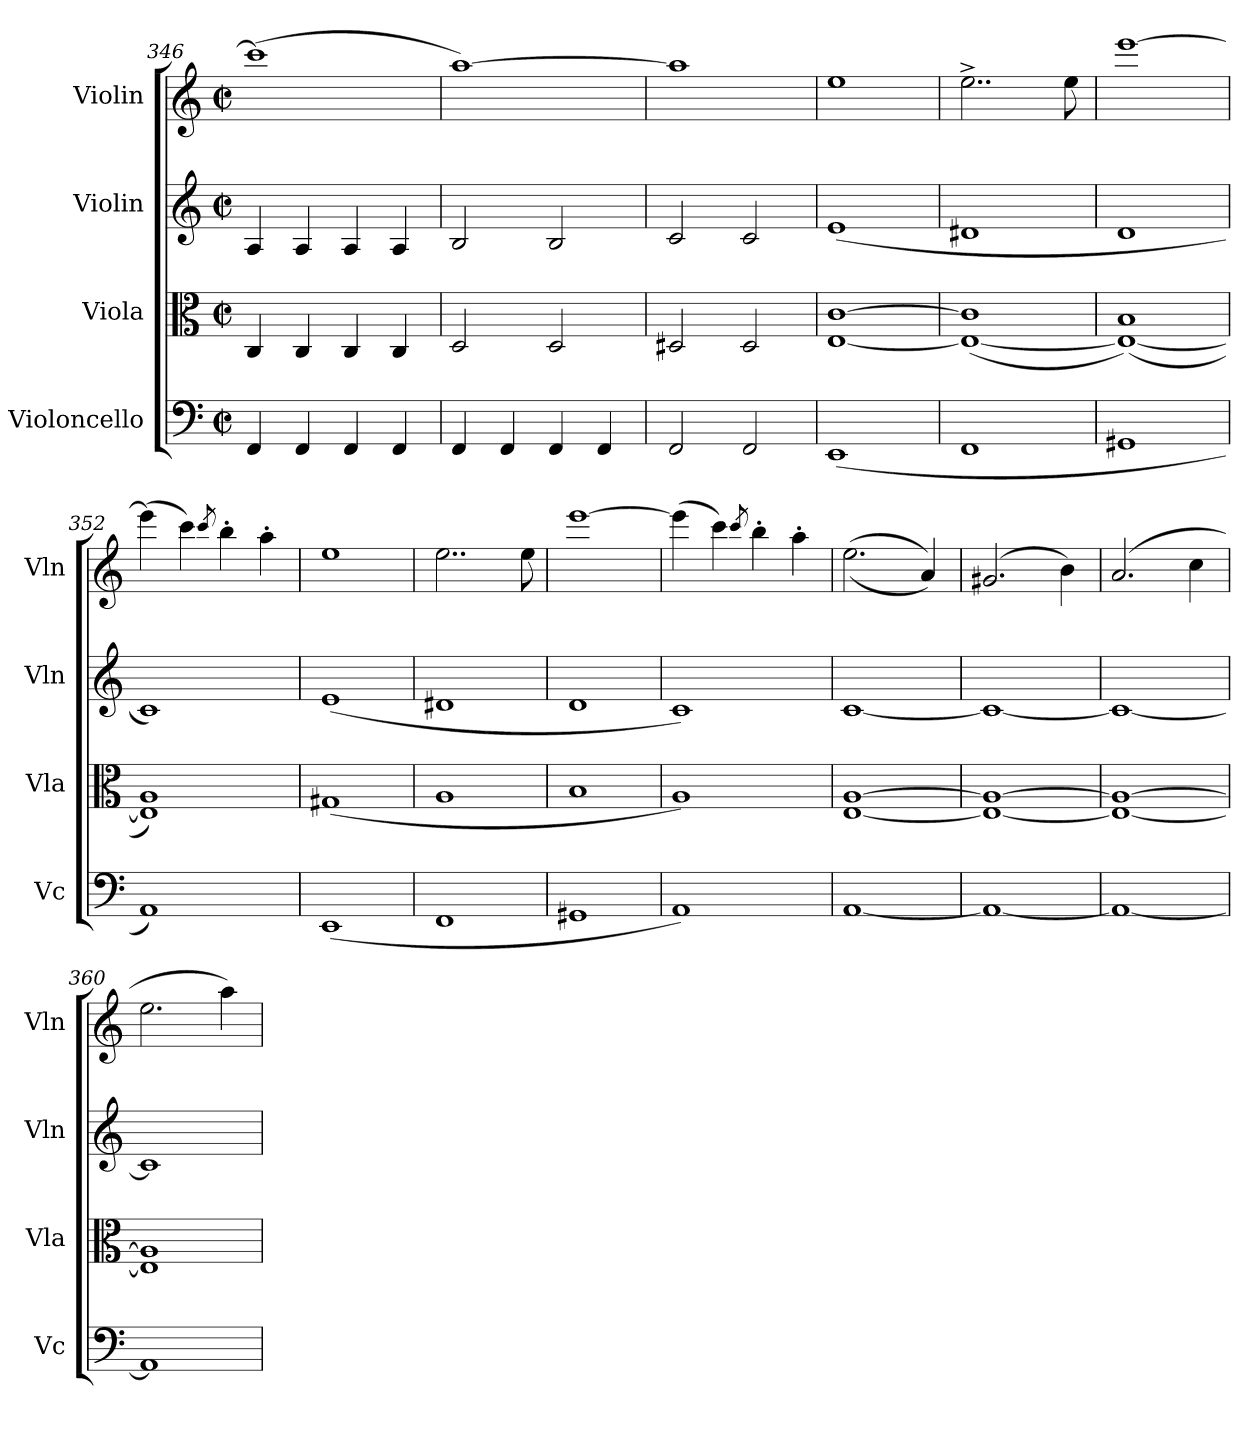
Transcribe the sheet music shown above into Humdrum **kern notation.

**kern	**kern	**kern	**kern
*part4	*part3	*part2	*part1
*staff4	*staff3	*staff2	*staff1
*I"Violoncello	*I"Viola	*I"Violin	*I"Violin
*I'Vc	*I'Vla	*I'Vln	*I'Vln
*clefF4	*clefC3	*clefG2	*clefG2
*k[]	*k[]	*k[]	*k[]
*M2/2	*M2/2	*M2/2	*M2/2
*met(c|)	*met(c|)	*met(c|)	*met(c|)
=346	=346	=346	=346
4FF/	4C/	4A/	(>1ccc]
4FF/	4C/	4A/	.
4FF/	4C/	4A/	.
4FF/	4C/	4A/	.
=347	=347	=347	=347
4FF/	2D/	2B/	[1aa)
4FF/	.	.	.
4FF/	2D/	2B/	.
4FF/	.	.	.
=348	=348	=348	=348
2FF/	2D#X/	2c/	1aa]
2FF/	2D#/	2c/	.
=349	=349	=349	=349
(1EE	[1E [1c	(1e	1ee
=350	=350	=350	=350
1FF	(1E_ 1c]	1d#X	2..ee^\
.	.	.	8ee\
=351	=351	=351	=351
1GG#X	(>1E_ 1B)	1d	[1eee
!!LO:LB:g=z
=352	=352	=352	=352
1AA)	1E] 1A)	1c)	(4eee\]
.	.	.	4ccc\)
.	.	.	8qccc/
.	.	.	4bb'\
.	.	.	4aa'\
=353	=353	=353	=353
(1EE	(1G#X	(1e	1ee
=354	=354	=354	=354
1FF	1A	1d#X	2..ee\
.	.	.	8ee\
=355	=355	=355	=355
1GG#X	1B	1d	[1eee
=356	=356	=356	=356
1AA)	1A)	1c)	(4eee\]
.	.	.	4ccc\)
.	.	.	8qccc/
.	.	.	4bb'\
.	.	.	4aa'\
=357	=357	=357	=357
[1AA	[1E [1A	[1c	((2.ee\
.	.	.	4a/))
=358	=358	=358	=358
1AA_	1E_ 1A_	1c_	(2.g#X/
.	.	.	4b\)
=359	=359	=359	=359
1AA_	1E_ 1A_	1c_	(2.a/
.	.	.	4cc\
=360	=360	=360	=360
1AA]	1E] 1A]	1c]	2.ee\
.	.	.	4aa\)
=	=	=	=
*-	*-	*-	*-
